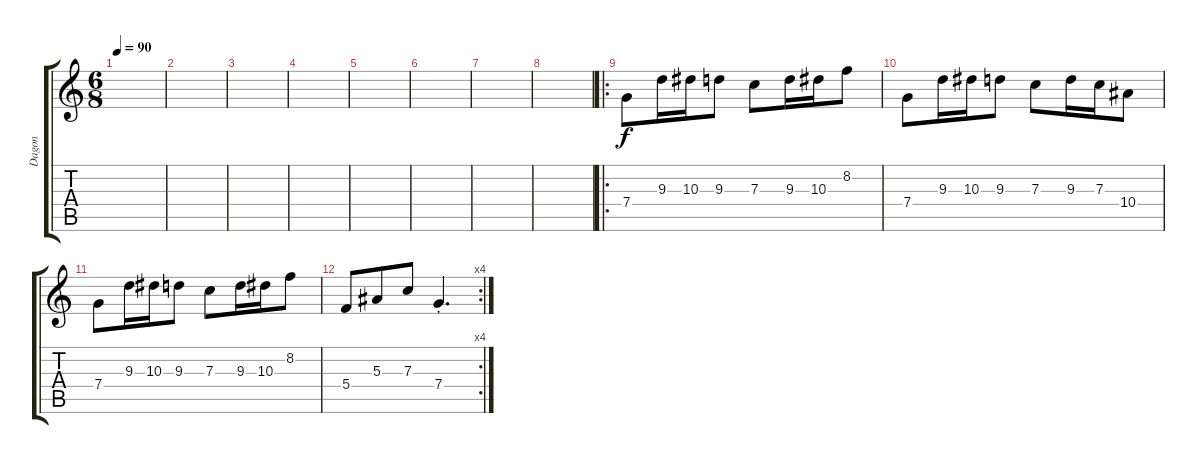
\track ("Dagon" "Dagon") {instrument acousticguitarsteel}
\staff {score tabs}
\tuning (D4 A3 F3 C3 G2 D2) {hide}
\ts (6 8)
\tempo 90
\clef g2
\ks c
|
|
|
|
|
|
|
|
\ro
7.4.8{instrument acousticguitarsteel} 9.3.16 10.3.16 9.3.8 7.3.8 9.3.16 10.3.16 8.2.8 |
7.4.8 9.3.16 10.3.16 9.3.8 7.3.8 9.3.16 7.3.16 10.4.8 |
7.4.8 9.3.16 10.3.16 9.3.8 7.3.8 9.3.16 10.3.16 8.2.8 |
\rc 4
5.4.8 5.3.8 7.3.8 7.4{st}.4{d}
